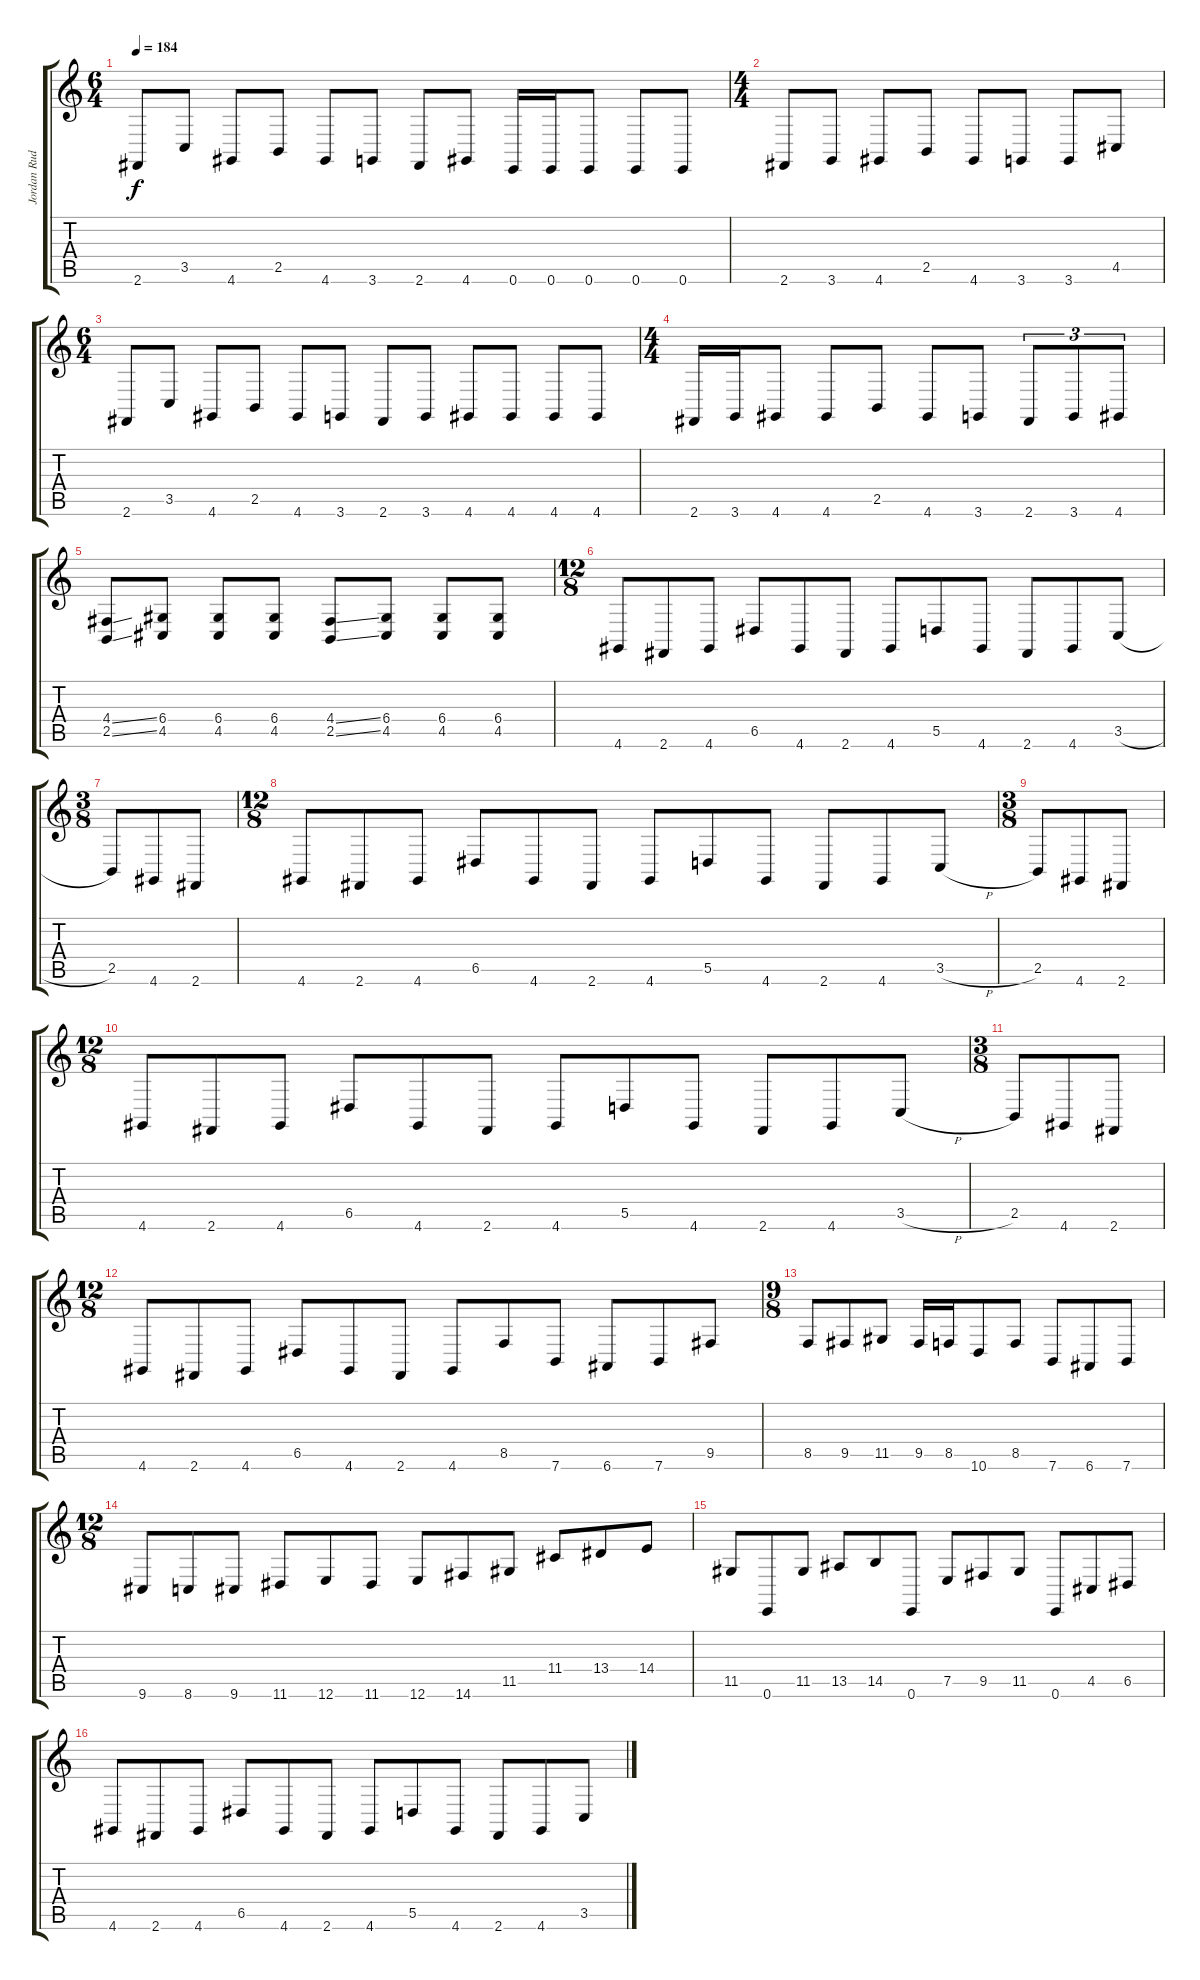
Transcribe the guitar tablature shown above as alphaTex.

\track ("Jordan Rudess - Keyboard" "Jordan Rud") {instrument stringensemble1}
\staff {score tabs}
\tuning (E4 B3 G3 D3 A2 E2) {hide}
\ts (6 4)
\tempo 184
\clef g2
\ks c
2.6.8{dy f} 3.5.8 4.6.8 2.5.8 4.6.8 3.6.8 2.6.8 4.6.8 0.6.16 0.6.16 0.6.8 0.6.8 0.6.8 |
\ts (4 4)
2.6.8 3.6.8 4.6.8 2.5.8 4.6.8 3.6.8 3.6.8 4.5.8 |
\ts (6 4)
2.6.8 3.5.8 4.6.8 2.5.8 4.6.8 3.6.8 2.6.8 3.6.8 4.6.8 4.6.8 4.6.8 4.6.8 |
\ts (4 4)
2.6.16 3.6.16 4.6.8 4.6.8 2.5.8 4.6.8 3.6.8 2.6.8{tu (3 2)} 3.6.8{tu (3 2)} 4.6.8{tu (3 2)} |
(4.4{ss} 2.5{ss}).8 (6.4 4.5).8 (6.4 4.5).8 (6.4 4.5).8 (4.4{ss} 2.5{ss}).8 (6.4 4.5).8 (6.4 4.5).8 (6.4 4.5).8 |
\ts (12 8)
4.6.8 2.6.8 4.6.8 6.5.8 4.6.8 2.6.8 4.6.8 5.5.8 4.6.8 2.6.8 4.6.8 3.5{h}.8 |
\ts (3 8)
2.5.8 4.6.8 2.6.8 |
\ts (12 8)
4.6.8 2.6.8 4.6.8 6.5.8 4.6.8 2.6.8 4.6.8 5.5.8 4.6.8 2.6.8 4.6.8 3.5{h}.8 |
\ts (3 8)
2.5.8 4.6.8 2.6.8 |
\ts (12 8)
4.6.8 2.6.8 4.6.8 6.5.8 4.6.8 2.6.8 4.6.8 5.5.8 4.6.8 2.6.8 4.6.8 3.5{h}.8 |
\ts (3 8)
2.5.8 4.6.8 2.6.8 |
\ts (12 8)
4.6.8 2.6.8 4.6.8 6.5.8 4.6.8 2.6.8 4.6.8 8.5.8 7.6.8 6.6.8 7.6.8 9.5.8 |
\ts (9 8)
8.5.8 9.5.8 11.5.8 9.5.16 8.5.16 10.6.8 8.5.8 7.6.8 6.6.8 7.6.8 |
\ts (12 8)
9.6.8 8.6.8 9.6.8 11.6.8 12.6.8 11.6.8 12.6.8 14.6.8 11.5.8 11.4.8 13.4.8 14.4.8 |
11.5.8 0.6.8 11.5.8 13.5.8 14.5.8 0.6.8 7.5.8 9.5.8 11.5.8 0.6.8 4.5.8 6.5.8 |
4.6.8 2.6.8 4.6.8 6.5.8 4.6.8 2.6.8 4.6.8 5.5.8 4.6.8 2.6.8 4.6.8 3.5{h}.8
